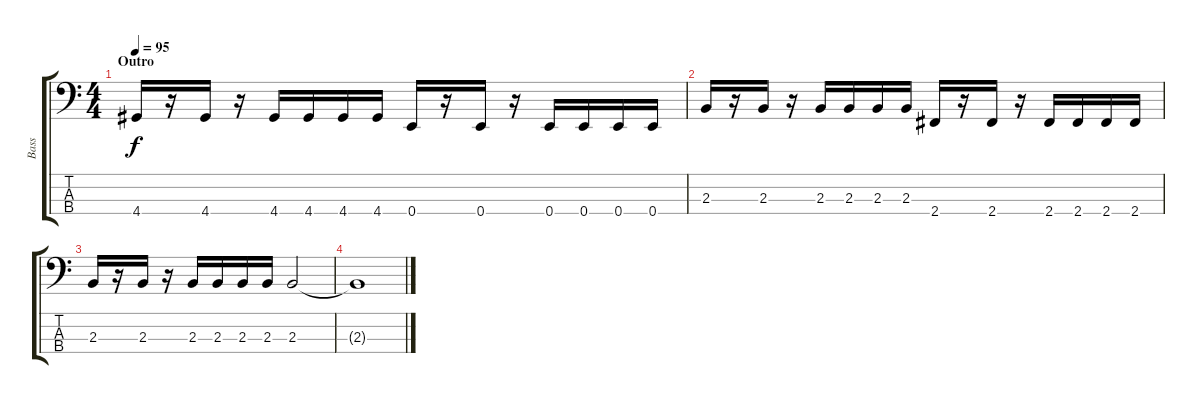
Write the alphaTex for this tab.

\track ("Bass" "Bass") {instrument electricbasspick}
\staff {score tabs}
\tuning (G2 D2 A1 E1) {hide}
\ts (4 4)
\section ("" "Outro")
\tempo 95
\clef f4
\ks c
4.4.16{dy f} r.16 4.4.16 r.16 4.4.16 4.4.16 4.4.16 4.4.16 0.4.16 r.16 0.4.16 r.16 0.4.16 0.4.16 0.4.16 0.4.16 |
2.3.16 r.16 2.3.16 r.16 2.3.16 2.3.16 2.3.16 2.3.16 2.4.16 r.16 2.4.16 r.16 2.4.16 2.4.16 2.4.16 2.4.16 |
2.3.16 r.16 2.3.16 r.16 2.3.16 2.3.16 2.3.16 2.3.16 2.3.2 |
2.3{t}.1
